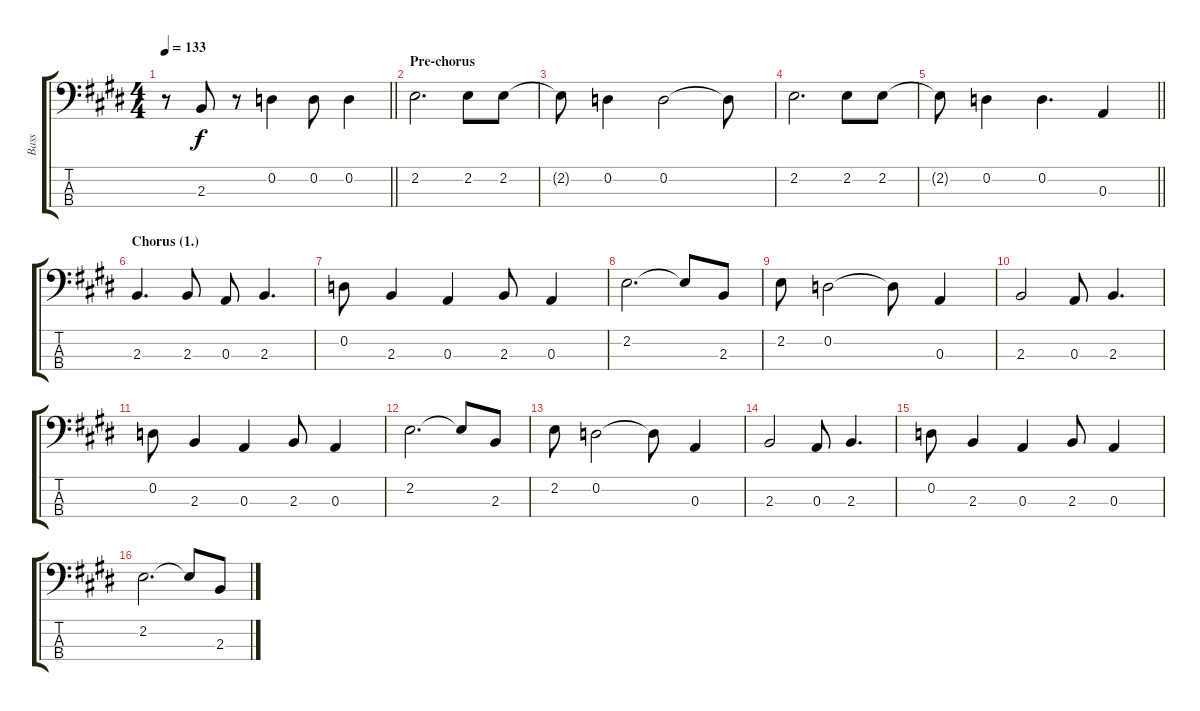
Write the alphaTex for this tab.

\track ("Bass" "Bass") {instrument electricbassfinger}
\staff {score tabs}
\tuning (G2 D2 A1 E1) {hide}
\ts (4 4)
\tempo 133
\clef f4
\barLineRight lightlight
\ks e
r.8{dy f} 2.3.8 r.8 0.2.4{volume 16} 0.2.8 0.2.4 |
\section ("" "Pre-chorus")
2.2.2{d} 2.2.8 2.2.8 |
2.2{t}.8 0.2.4 0.2.2 0.2{t}.8 |
2.2.2{d} 2.2.8 2.2.8 |
\barLineRight lightlight
2.2{t}.8 0.2.4 0.2.4{d} 0.3.4 |
\section ("" "Chorus (1.)")
2.3.4{d} 2.3.8 0.3.8 2.3.4{d} |
0.2.8 2.3.4 0.3.4 2.3.8 0.3.4 |
2.2.2{d} 2.2{t}.8 2.3.8 |
2.2.8 0.2.2 0.2{t}.8 0.3.4 |
2.3.2 0.3.8 2.3.4{d} |
0.2.8 2.3.4 0.3.4 2.3.8 0.3.4 |
2.2.2{d} 2.2{t}.8 2.3.8 |
2.2.8 0.2.2 0.2{t}.8 0.3.4 |
2.3.2 0.3.8 2.3.4{d} |
0.2.8 2.3.4 0.3.4 2.3.8 0.3.4 |
2.2.2{d} 2.2{t}.8 2.3.8
